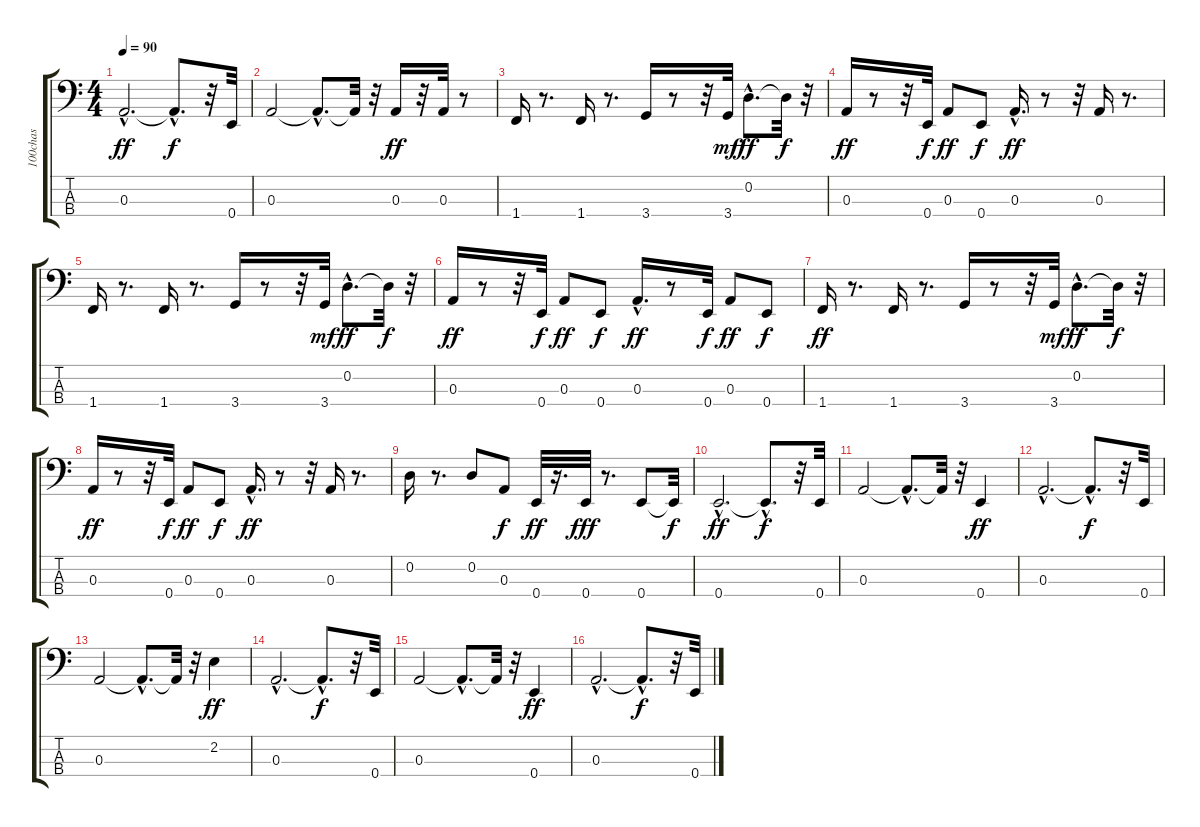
\track ("100chas" "100chas") {instrument electricbassfinger}
\staff {score tabs}
\tuning (G2 D2 A1 E1) {hide}
\ts (4 4)
\tempo 90
\clef f4
\ks c
0.3{hac}.2{d dy ff} 0.3{hac t}.8{d dy f} r.32 0.4.32 |
0.3.2 0.3{hac t}.8{d} 0.3{t}.32 r.32 0.3.16{dy ff} r.32 0.3.32 r.8 |
1.4.16 r.8{d} 1.4.16 r.8{d} 3.4.16 r.8 r.32 3.4.32{dy mf} 0.2{hac}.8{d dy ff} 0.2{t}.32{dy f} r.32 |
0.3.16{dy ff} r.8 r.32 0.4.32{dy f} 0.3.8{dy ff} 0.4.8{dy f} 0.3{hac}.16{d dy ff} r.8 r.32 0.3.16 r.8{d} |
1.4.16 r.8{d} 1.4.16 r.8{d} 3.4.16 r.8 r.32 3.4.32{dy mf} 0.2{hac}.8{d dy ff} 0.2{t}.32{dy f} r.32 |
0.3.16{dy ff} r.8 r.32 0.4.32{dy f} 0.3.8{dy ff} 0.4.8{dy f} 0.3{hac}.16{d dy ff} r.8 0.4.32{dy f} 0.3.8{dy ff} 0.4.8{dy f} |
1.4.16{dy ff} r.8{d} 1.4.16 r.8{d} 3.4.16 r.8 r.32 3.4.32{dy mf} 0.2{hac}.8{d dy ff} 0.2{t}.32{dy f} r.32 |
0.3.16{dy ff} r.8 r.32 0.4.32{dy f} 0.3.8{dy ff} 0.4.8{dy f} 0.3{hac}.16{d dy ff} r.8 r.32 0.3.16 r.8{d} |
0.2.16 r.8{d} 0.2.8 0.3.8{dy f} 0.4.32{dy ff} r.16{d} 0.4.32{dy fff} r.8{d} 0.4.8 0.4{t}.32{dy f} |
0.4{hac}.2{d dy ff} 0.4{hac t}.8{d dy f} r.32 0.4.32 |
0.3.2 0.3{hac t}.8{d} 0.3{t}.32 r.32 0.4.4{dy ff} |
0.3{hac}.2{d} 0.3{hac t}.8{d dy f} r.32 0.4.32 |
0.3.2 0.3{hac t}.8{d} 0.3{t}.32 r.32 2.2.4{dy ff} |
0.3{hac}.2{d} 0.3{hac t}.8{d dy f} r.32 0.4.32 |
0.3.2 0.3{hac t}.8{d} 0.3{t}.32 r.32 0.4.4{dy ff} |
0.3{hac}.2{d} 0.3{hac t}.8{d dy f} r.32 0.4.32
